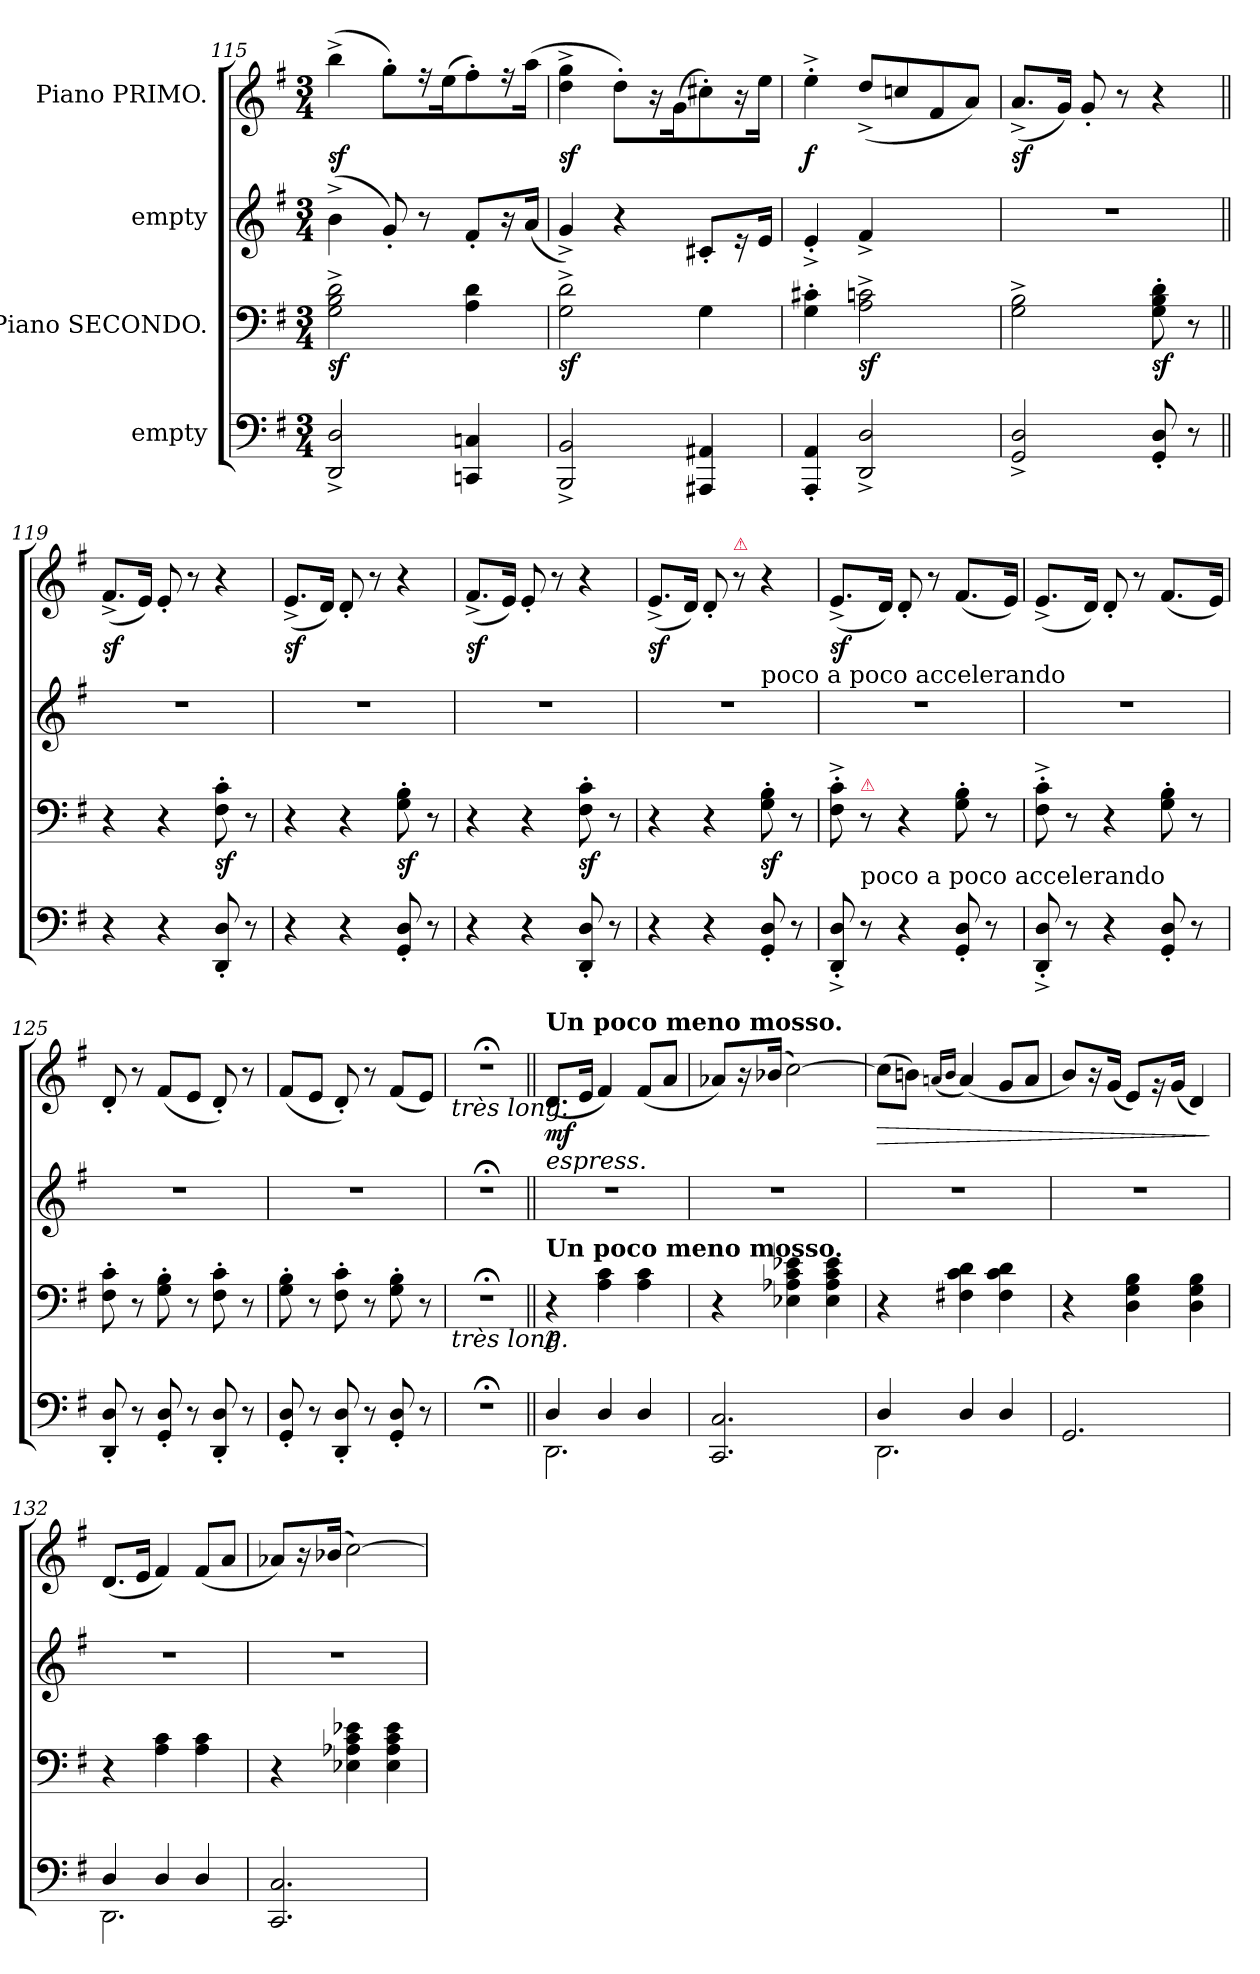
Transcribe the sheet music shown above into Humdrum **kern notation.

**kern	**kern	**dynam	**kern	**kern	**dynam
*part4	*part3	*part3	*part2	*part1	*part1
*staff4	*staff3	*staff3	*staff2	*staff1	*staff1
*I"empty	*I"Piano SECONDO.	*	*I"empty	*I"Piano PRIMO.	*
*clefF4	*clefF4	*	*clefG2	*clefG2	*
*k[f#]	*k[f#]	*	*k[f#]	*k[f#]	*
*M3/4	*M3/4	*	*M3/4	*M3/4	*
=115	=115	=115	=115	=115	=115
2DD^>/ 2D^>/	2G^\ 2B^\ 2d^\	sf	(4b^\	(4bb^\	sf
.	.	.	8g'/)	8gg'\L)	.
.	.	.	8r	16r	.
.	.	.	.	(16ee\K	.
4CCn/ 4Cn/	4A\ 4d\	.	8f#'/L	8ff#'\)	.
.	.	.	16r	16r	.
.	.	.	(16a/Jk	(16aa\Jk	.
=116	=116	=116	=116	=116	=116
2BBB^>/ 2BB^>/	2G^\ 2d^\	sf	4g^/)	4dd^\ 4gg^\	sf
.	.	.	4r	8dd'\L)	.
.	.	.	.	16r	.
.	.	.	.	(16g\K	.
4AAA#X/ 4AA#X/	4G\	.	8c#X'/L	8cc#X'\)	.
.	.	.	16r	16r	.
.	.	.	16e/Jk	16ee\Jk	.
=117	=117	=117	=117	=117	=117
4AAA'/ 4AA'/	4G'\ 4c#X'\	.	4e'^>/	4ee'^\	f
2DD^>/ 2D^>/	2A^\ 2cn^\	sf	4f#^/	(8dd^\L	.
.	.	.	.	8ccn\	.
.	.	.	4ryy	8f#/	.
.	.	.	.	8a/J)	.
=118	=118	=118	=118	=118	=118
2GG^>/ 2D^>/	2G^\ 2B^\	.	2.r	(8.a^>/L	sf
.	.	.	.	16g/Jk)	.
.	.	.	.	8g'/	.
.	.	.	.	8r	.
8GG'/ 8D'/	8G'\ 8B'\ 8d'\	sf	.	4r	.
8r	8r	.	.	.	.
=119||	=119||	=119||	=119||	=119||	=119||
4r	4r	.	2.r	(8.f#^>/L	sf
.	.	.	.	16e/Jk)	.
4r	4r	.	.	8e'/	.
.	.	.	.	8r	.
8DD'/ 8D'/	8F#'\ 8c'\	sf	.	4r	.
8r	8r	.	.	.	.
=120	=120	=120	=120	=120	=120
4r	4r	.	2.r	(8.e^>/L	sf
.	.	.	.	16d/Jk)	.
4r	4r	.	.	8d'/	.
.	.	.	.	8r	.
8GG'/ 8D'/	8G'\ 8B'\	sf	.	4r	.
8r	8r	.	.	.	.
=121	=121	=121	=121	=121	=121
4r	4r	.	2.r	(8.f#^>/L	sf
.	.	.	.	16e/Jk)	.
4r	4r	.	.	8e'/	.
.	.	.	.	8r	.
8DD'/ 8D'/	8F#'\ 8c'\	sf	.	4r	.
8r	8r	.	.	.	.
=122	=122	=122	=122	=122	=122
4r	4r	.	2.r	(8.e^>/L	sf
.	.	.	.	16d/Jk)	.
4r	4r	.	.	8d'/	.
!	!	!	!	!LO:TX:a:color=crimson:t=⚠	!
.	.	.	.	8r	.
!	!	!	!	!LO:TX:b:t=poco a poco accelerando	!
8GG'/ 8D'/	8G'\ 8B'\	sf	.	4r	.
8r	8r	.	.	.	.
=123	=123	=123	=123	=123	=123
8DD'^/ 8D'^/	8F#'^\ 8c'^\	.	2.r	(8.e^>/L	sf
!	!LO:TX:a:color=crimson:t=⚠	!	!	!	!
!LO:TX:a:t=poco a poco accelerando	!	!	!	!	!
8r	8r	.	.	.	.
.	.	.	.	16d/Jk)	.
4r	4r	.	.	8d'/	.
.	.	.	.	8r	.
8GG'/ 8D'/	8G'\ 8B'\	.	.	(8.f#/L	.
8r	8r	.	.	.	.
.	.	.	.	16e/Jk)	.
=124	=124	=124	=124	=124	=124
8DD'^/ 8D'^/	8F#'^\ 8c'^\	.	2.r	(8.e^>/L	.
8r	8r	.	.	.	.
.	.	.	.	16d/Jk)	.
4r	4r	.	.	8d'/	.
.	.	.	.	8r	.
8GG'/ 8D'/	8G'\ 8B'\	.	.	(8.f#/L	.
8r	8r	.	.	.	.
.	.	.	.	16e/Jk)	.
=125	=125	=125	=125	=125	=125
8DD'/ 8D'/	8F#'\ 8c'\	.	2.r	8d'/	.
8r	8r	.	.	8r	.
8GG'/ 8D'/	8G'\ 8B'\	.	.	(8f#/L	.
8r	8r	.	.	8e/J	.
8DD'/ 8D'/	8F#'\ 8c'\	.	.	8d'/)	.
8r	8r	.	.	8r	.
=126	=126	=126	=126	=126	=126
8GG'/ 8D'/	8G'\ 8B'\	.	2.r	(8f#/L	.
8r	8r	.	.	8e/J	.
8DD'/ 8D'/	8F#'\ 8c'\	.	.	8d'/)	.
8r	8r	.	.	8r	.
8GG'/ 8D'/	8G'\ 8B'\	.	.	(8f#/L	.
8r	8r	.	.	8e/J)	.
=127	=127	=127	=127	=127	=127
!	!	!	!	!LO:TX:b:i:t=très long.	!
!	!LO:TX:b:i:t=très long.	!	!	!	!
2.r;<	2.r;<	.	2.r;<	2.r;<	.
=128||	=128||	=128||	=128||	=128||	=128||
*^	*	*	*	*	*
!	!	!	!	!	!LO:TX:b:i:t=espress.	!
!	!	!	!	!	!LO:TX:a:B:t=Un poco meno mosso.	!
!	!	!LO:TX:a:B:t=Un poco meno mosso.	!	!	!	!
4D/	2.DD\	4r	p	2.r	(8.d/L	mf
.	.	.	.	.	16e/Jk	.
4D/	.	4A\ 4c\	.	.	4f#/)	.
4D/	.	4A\ 4c\	.	.	(8f#/L	.
.	.	.	.	.	8a/J	.
*v	*v	*	*	*	*	*
=129	=129	=129	=129	=129	=129
2.CC/ 2.C/	4r	.	2.r	8a-X/L)	.
.	.	.	.	16r	.
.	.	.	.	(16b-X/Jk	.
.	4E-X\ 4A-X\ 4c\ 4e-X\	.	.	[2cc\)	.
.	4E-\ 4A-\ 4c\ 4e-\	.	.	.	.
=130	=130	=130	=130	=130	=130
*^	*	*	*	*	*
4D/	2.DD\	4r	.	2.r	(8cc\L]	>
.	.	.	.	.	8bn\J)	.
.	.	.	.	.	(16qqan/LL	.
.	.	.	.	.	16qqb/JJ	.
4D/	.	4F#X\ 4c\ 4d\	.	.	(4a/)	.
4D/	.	4F#\ 4c\ 4d\	.	.	8g/L	.
.	.	.	.	.	8a/J	.
*v	*v	*	*	*	*	*
=131	=131	=131	=131	=131	=131
2.GG/	4r	.	2.r	8b/L)	.
.	.	.	.	16r	.
.	.	.	.	(16g/Jk	.
.	4D\ 4G\ 4B\	.	.	8e/L)	.
.	.	.	.	16r	.
.	.	.	.	(16g/Jk	.
.	4D\ 4G\ 4B\	.	.	4d/)	.
.	.	.	.	.	]
=132	=132	=132	=132	=132	=132
*^	*	*	*	*	*
4D/	2.DD\	4r	.	2.r	(8.d/L	.
.	.	.	.	.	16e/Jk	.
4D/	.	4A\ 4c\	.	.	4f#/)	.
4D/	.	4A\ 4c\	.	.	(8f#/L	.
.	.	.	.	.	8a/J	.
*v	*v	*	*	*	*	*
=133	=133	=133	=133	=133	=133
2.CC/ 2.C/	4r	.	2.r	8a-X/L)	.
.	.	.	.	16r	.
.	.	.	.	(16b-X/Jk	.
.	4E-X\ 4A-X\ 4c\ 4e-X\	.	.	[2cc\)	.
.	4E-\ 4A-\ 4c\ 4e-\	.	.	.	.
=	=	=	=	=	=
*-	*-	*-	*-	*-	*-
